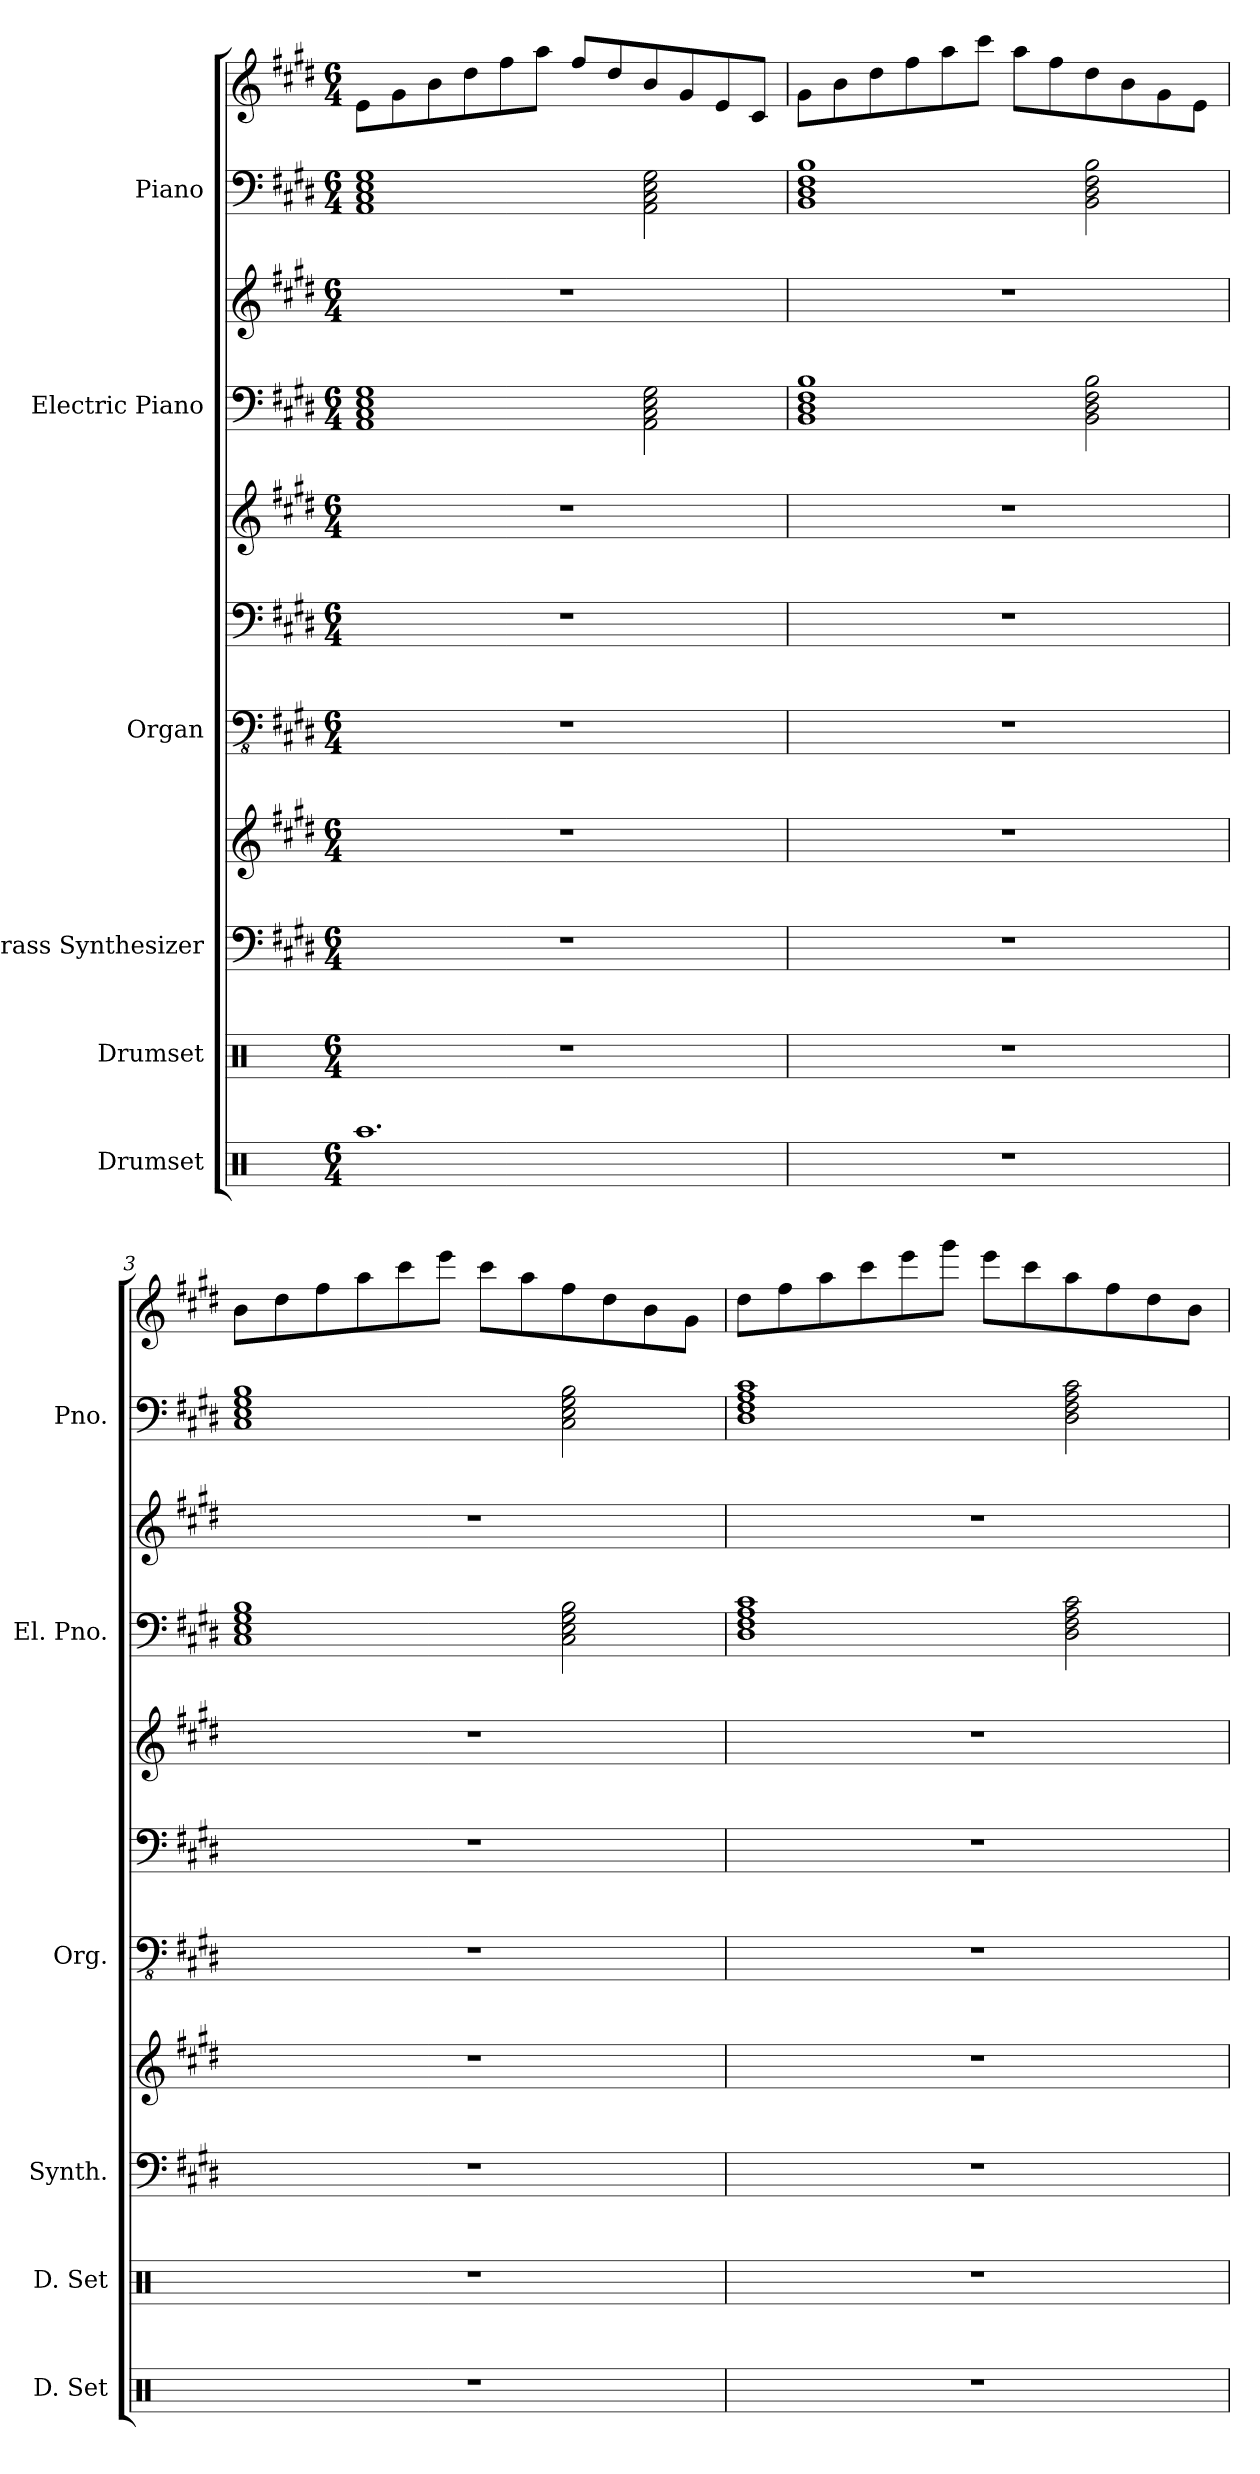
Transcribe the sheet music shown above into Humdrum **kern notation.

**kern	**kern	**kern	**kern	**kern	**kern	**kern	**kern	**kern	**kern	**kern
*part6	*part5	*part4	*part4	*part3	*part3	*part3	*part2	*part2	*part1	*part1
*staff11	*staff10	*staff9	*staff8	*staff7	*staff6	*staff5	*staff4	*staff3	*staff2	*staff1
*I"Drumset	*I"Drumset	*I"Brass Synthesizer	*	*I"Organ	*	*	*I"Electric Piano	*	*I"Piano	*
*I'D. Set	*I'D. Set	*I'Synth.	*	*I'Org.	*	*	*I'El. Pno.	*	*I'Pno.	*
*clefX	*clefX	*clefF4	*clefG2	*clefFv4	*clefF4	*clefG2	*clefF4	*clefG2	*clefF4	*clefG2
*k[]	*k[]	*k[f#c#g#d#]	*k[f#c#g#d#]	*k[f#c#g#d#]	*k[f#c#g#d#]	*k[f#c#g#d#]	*k[f#c#g#d#]	*k[f#c#g#d#]	*k[f#c#g#d#]	*k[f#c#g#d#]
*M6/4	*M6/4	*M6/4	*M6/4	*M6/4	*M6/4	*M6/4	*M6/4	*M6/4	*M6/4	*M6/4
*MM150	*MM150	*MM150	*MM150	*MM150	*MM150	*MM150	*MM150	*MM150	*MM150	*MM150
=1	=1	=1	=1	=1	=1	=1	=1	=1	=1	=1
1.Raa	1.r	1.r	1.r	1.r	1.r	1.r	1AA 1C# 1E 1G#	1.r	1AA 1C# 1E 1G#	8e\L
.	.	.	.	.	.	.	.	.	.	8g#\
.	.	.	.	.	.	.	.	.	.	8b\
.	.	.	.	.	.	.	.	.	.	8dd#\
.	.	.	.	.	.	.	.	.	.	8ff#\
.	.	.	.	.	.	.	.	.	.	8aa\J
.	.	.	.	.	.	.	.	.	.	8ff#/L
.	.	.	.	.	.	.	.	.	.	8dd#/
.	.	.	.	.	.	.	2AA\ 2C#\ 2E\ 2G#\	.	2AA\ 2C#\ 2E\ 2G#\	8b/
.	.	.	.	.	.	.	.	.	.	8g#/
.	.	.	.	.	.	.	.	.	.	8e/
.	.	.	.	.	.	.	.	.	.	8c#/J
=2	=2	=2	=2	=2	=2	=2	=2	=2	=2	=2
1.r	1.r	1.r	1.r	1.r	1.r	1.r	1BB 1D# 1F# 1B	1.r	1BB 1D# 1F# 1B	8g#\L
.	.	.	.	.	.	.	.	.	.	8b\
.	.	.	.	.	.	.	.	.	.	8dd#\
.	.	.	.	.	.	.	.	.	.	8ff#\
.	.	.	.	.	.	.	.	.	.	8aa\
.	.	.	.	.	.	.	.	.	.	8ccc#\J
.	.	.	.	.	.	.	.	.	.	8aa\L
.	.	.	.	.	.	.	.	.	.	8ff#\
.	.	.	.	.	.	.	2BB\ 2D#\ 2F#\ 2B\	.	2BB\ 2D#\ 2F#\ 2B\	8dd#\
.	.	.	.	.	.	.	.	.	.	8b\
.	.	.	.	.	.	.	.	.	.	8g#\
.	.	.	.	.	.	.	.	.	.	8e\J
!!LO:PB:g=z
=3	=3	=3	=3	=3	=3	=3	=3	=3	=3	=3
1.r	1.r	1.r	1.r	1.r	1.r	1.r	1C# 1E 1G# 1B	1.r	1C# 1E 1G# 1B	8b\L
.	.	.	.	.	.	.	.	.	.	8dd#\
.	.	.	.	.	.	.	.	.	.	8ff#\
.	.	.	.	.	.	.	.	.	.	8aa\
.	.	.	.	.	.	.	.	.	.	8ccc#\
.	.	.	.	.	.	.	.	.	.	8eee\J
.	.	.	.	.	.	.	.	.	.	8ccc#\L
.	.	.	.	.	.	.	.	.	.	8aa\
.	.	.	.	.	.	.	2C#\ 2E\ 2G#\ 2B\	.	2C#\ 2E\ 2G#\ 2B\	8ff#\
.	.	.	.	.	.	.	.	.	.	8dd#\
.	.	.	.	.	.	.	.	.	.	8b\
.	.	.	.	.	.	.	.	.	.	8g#\J
=4	=4	=4	=4	=4	=4	=4	=4	=4	=4	=4
1.r	1.r	1.r	1.r	1.r	1.r	1.r	1D# 1F# 1A 1c#	1.r	1D# 1F# 1A 1c#	8dd#\L
.	.	.	.	.	.	.	.	.	.	8ff#\
.	.	.	.	.	.	.	.	.	.	8aa\
.	.	.	.	.	.	.	.	.	.	8ccc#\
.	.	.	.	.	.	.	.	.	.	8eee\
.	.	.	.	.	.	.	.	.	.	8ggg#\J
.	.	.	.	.	.	.	.	.	.	8eee\L
.	.	.	.	.	.	.	.	.	.	8ccc#\
.	.	.	.	.	.	.	2D#\ 2F#\ 2A\ 2c#\	.	2D#\ 2F#\ 2A\ 2c#\	8aa\
.	.	.	.	.	.	.	.	.	.	8ff#\
.	.	.	.	.	.	.	.	.	.	8dd#\
.	.	.	.	.	.	.	.	.	.	8b\J
=	=	=	=	=	=	=	=	=	=	=
*-	*-	*-	*-	*-	*-	*-	*-	*-	*-	*-
